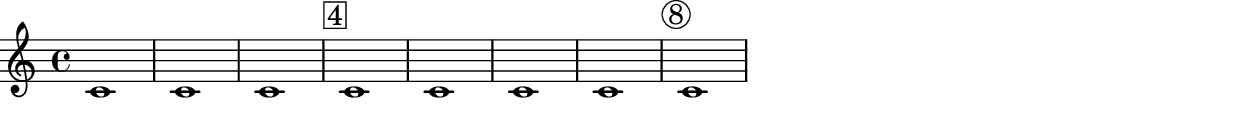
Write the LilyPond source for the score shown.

%% Generated by lilypond-book.py
%% Options: [exampleindent=10.16\mm,indent=0\mm,line-width=160\mm,quote,ragged-right]
\include "lilypond-book-preamble.ly"


% ****************************************************************
% Start cut-&-pastable-section
% ****************************************************************



\paper {
  indent = 0\mm
  line-width = 160\mm
  % offset the left padding, also add 1mm as lilypond creates cropped
  % images with a little space on the right
  line-width = #(- line-width (* mm  3.000000) (* mm 1))
  line-width = 160\mm - 2.0 * 10.16\mm
  % offset the left padding, also add 1mm as lilypond creates cropped
  % images with a little space on the right
  line-width = #(- line-width (* mm  3.000000) (* mm 1))
  ragged-right = ##t
}

\layout {
  
}





% ****************************************************************
% ly snippet:
% ****************************************************************
\sourcefilename "printing-bar-numbers-inside-boxes-or-circles.ly"
\sourcefileline 0
%% DO NOT EDIT this file manually; it is automatically
%% generated from LSR http://lsr.di.unimi.it
%% Make any changes in LSR itself, or in Documentation/snippets/new/ ,
%% and then run scripts/auxiliar/makelsr.py
%%
%% This file is in the public domain.
\version "2.18.0"

\header {
%% Translation of GIT committish: 8ffecf6be17c6ec2ff87cf31873121a8cce29b09
  texidoces = "
Los números de compás también se pueden imprimir dentro de rectángulos o de circunferencias.

"
  doctitlees = "Imprimir números de compás dentro de rectángulos o circunferencias"

%% Translation of GIT committish: e0808cc5f4890c5f8f03ed1be48fc911627afea4
  texidocit = "
I numeri di battuta possono apparire anche all'interno di rettangoli o cerchi.

"
  doctitleit = "Numeri di battuta racchiusi in rettangoli o cerchi"

%% Translation of GIT committish: 0a868be38a775ecb1ef935b079000cebbc64de40
  texidocde = "
Taktnummern können auch in Boxen oder Kreisen gesetzt werden.

"
  doctitlede = "Setzen von Taktnummern in Kästen oder Kreisen"



%% Translation of GIT committish: 8eae9a75fb3ec1d0b6633103c8a652608c8fa630
  texidocfr = "
Les numéros de mesure peuvent être encadrés ou entourés d'un cercle.

"
  doctitlefr = "Inscrire le numéro de mesure dans un cadre ou un cercle"

  lsrtags = "rhythms, tweaks-and-overrides"

  texidoc = "
Bar numbers can also be printed inside boxes or circles.

"
  doctitle = "Printing bar numbers inside boxes or circles"
} % begin verbatim

\relative c' {
  % Prevent bar numbers at the end of a line and permit them elsewhere
  \override Score.BarNumber.break-visibility = #end-of-line-invisible
  \set Score.barNumberVisibility = #(every-nth-bar-number-visible 4)

  % Increase the size of the bar number by 2
  \override Score.BarNumber.font-size = #2

  % Draw a box round the following bar number(s)
  \override Score.BarNumber.stencil
    = #(make-stencil-boxer 0.1 0.25 ly:text-interface::print)
  \repeat unfold 5 { c1 }

  % Draw a circle round the following bar number(s)
  \override Score.BarNumber.stencil
    = #(make-stencil-circler 0.1 0.25 ly:text-interface::print)
  \repeat unfold 4 { c1 } \bar "|."
}



% ****************************************************************
% end ly snippet
% ****************************************************************
